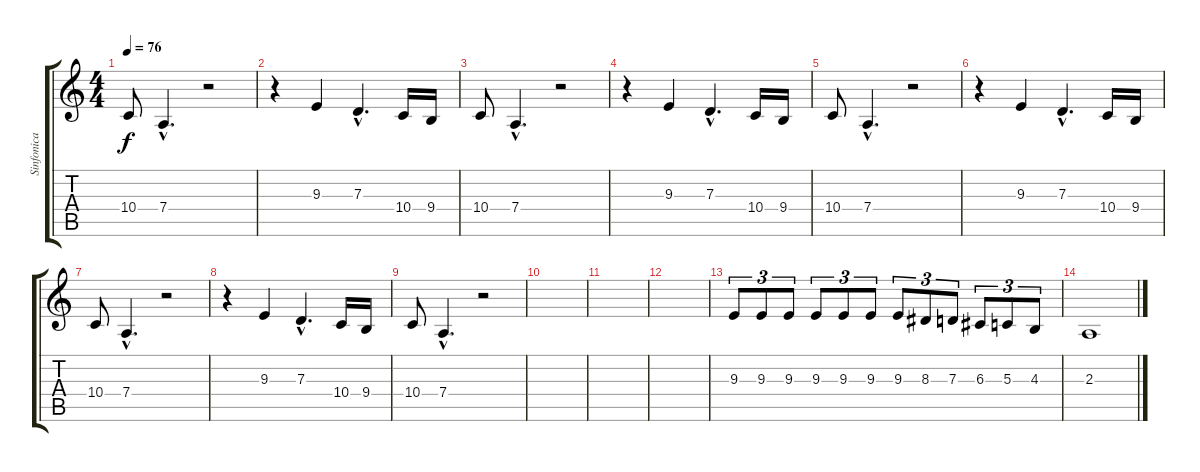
\track ("Sinfonica" "Sinfonica") {instrument viola}
\staff {score tabs}
\tuning (E4 B3 G3 D3 A2 E2) {hide}
\ts (4 4)
\tempo 76
\clef g2
\ks c
10.4.8{dy f} 7.4{hac}.4{d} r.2 |
r.4 9.3.4 7.3{hac}.4{d} 10.4.16 9.4.16 |
10.4.8 7.4{hac}.4{d} r.2 |
r.4 9.3.4 7.3{hac}.4{d} 10.4.16 9.4.16 |
10.4.8 7.4{hac}.4{d} r.2 |
r.4 9.3.4 7.3{hac}.4{d} 10.4.16 9.4.16 |
10.4.8 7.4{hac}.4{d} r.2 |
r.4 9.3.4 7.3{hac}.4{d} 10.4.16 9.4.16 |
10.4.8 7.4{hac}.4{d} r.2 |
|
|
|
9.3.8{tu (3 2)} 9.3.8{tu (3 2)} 9.3.8{tu (3 2)} 9.3.8{tu (3 2)} 9.3.8{tu (3 2)} 9.3.8{tu (3 2)} 9.3.8{tu (3 2)} 8.3.8{tu (3 2)} 7.3.8{tu (3 2)} 6.3.8{tu (3 2)} 5.3.8{tu (3 2)} 4.3.8{tu (3 2)} |
2.3.1
